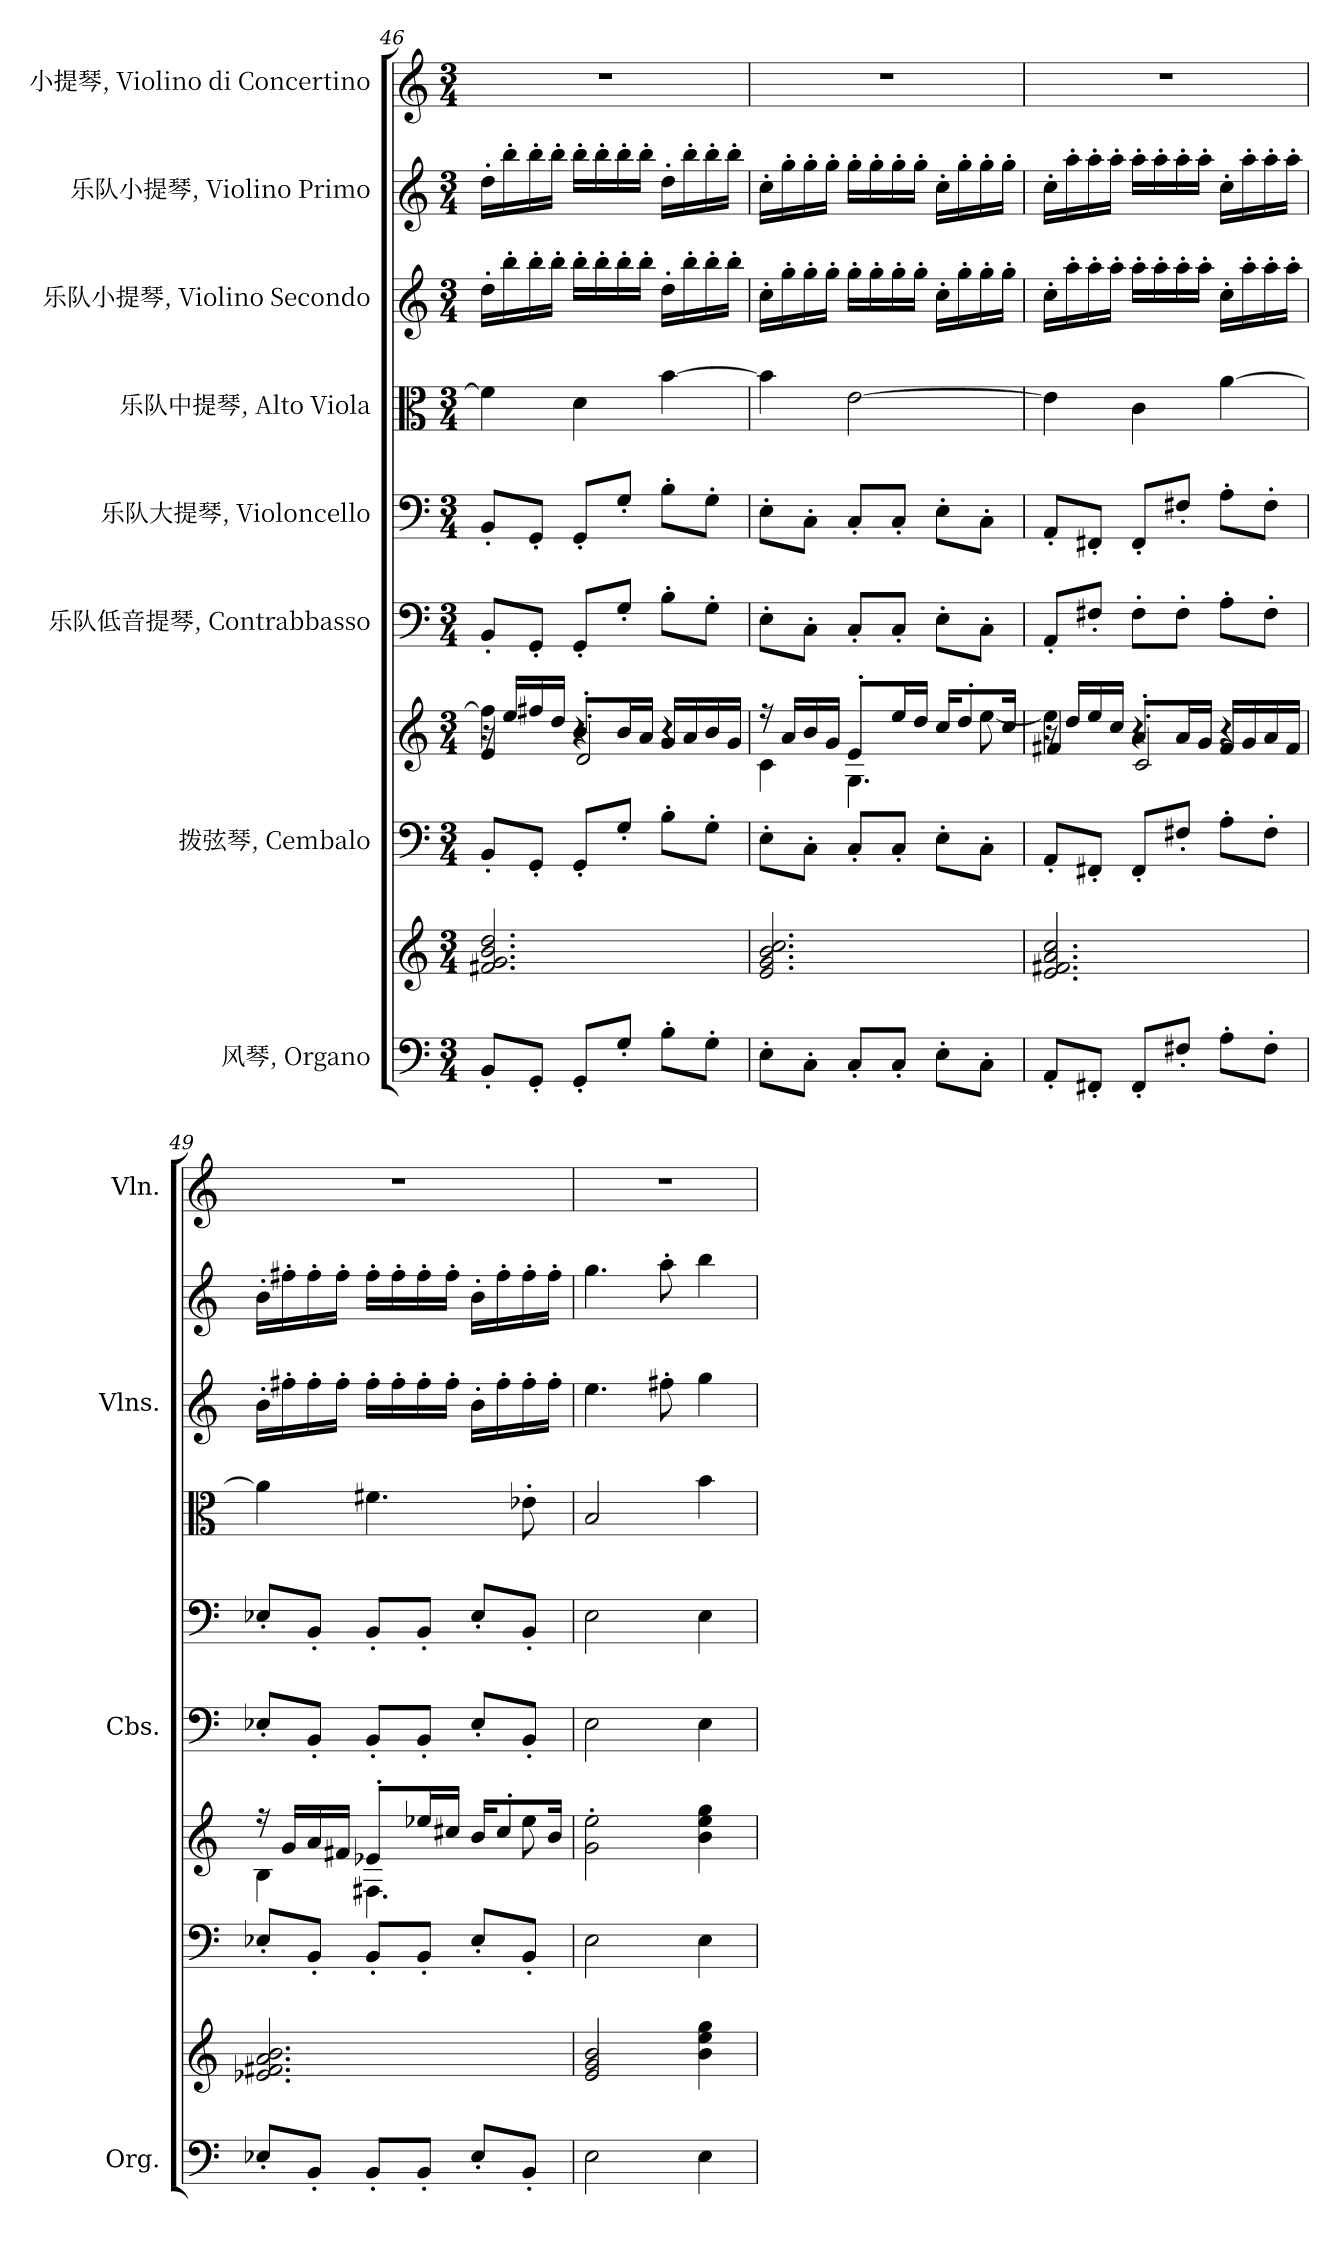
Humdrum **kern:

**kern	**kern	**kern	**kern	**kern	**kern	**kern	**kern	**kern	**kern
*part8	*part8	*part7	*part7	*part6	*part5	*part4	*part3	*part2	*part1
*staff10	*staff9	*staff8	*staff7	*staff6	*staff5	*staff4	*staff3	*staff2	*staff1
*I"风琴, Organo	*	*I"拨弦琴, Cembalo	*	*I"乐队低音提琴, Contrabbasso	*I"乐队大提琴, Violoncello	*I"乐队中提琴, Alto Viola	*I"乐队小提琴, Violino Secondo	*I"乐队小提琴, Violino Primo	*I"小提琴, Violino di Concertino
*I'Org.	*	*	*	*I'Cbs.	*	*	*I'Vlns.	*	*I'Vln.
*clefF4	*clefG2	*clefF4	*clefG2	*clefF4	*clefF4	*clefC3	*clefG2	*clefG2	*clefG2
*	*	*	*	*ITrd7c12	*	*	*	*	*
*k[]	*k[]	*k[]	*k[]	*k[]	*k[]	*k[]	*k[]	*k[]	*k[]
*M3/4	*M3/4	*M3/4	*M3/4	*M3/4	*M3/4	*M3/4	*M3/4	*M3/4	*M3/4
=46	=46	=46	=46	=46	=46	=46	=46	=46	=46
*	*	*	*^	*	*	*	*	*	*
*	*	*	*	*^	*	*	*	*	*	*
8BB'/L	2.f#X/ 2.g/ 2.b/ 2.dd/	8BB'/L	16r	4ff#\]	4e/	8BBB'/L	8BB'/L	4f#\]	16dd'\LL	16dd'\LL	2.r
.	.	.	16ee/LL	.	.	.	.	.	16bb'\	16bb'\	.
8GG'/J	.	8GG'/J	16ff#X/	.	.	8GGG'/J	8GG'/J	.	16bb'\	16bb'\	.
.	.	.	16dd/JJ	.	.	.	.	.	16bb'\JJ	16bb'\JJ	.
8GG'/L	.	8GG'/L	8b'/L	4r	2d'/	8GGG'/L	8GG'/L	4d\	16bb'\LL	16bb'\LL	.
.	.	.	.	.	.	.	.	.	16bb'\	16bb'\	.
8G'/J	.	8G'/J	16b/L	.	.	8GG'/J	8G'/J	.	16bb'\	16bb'\	.
.	.	.	16a/JJ	.	.	.	.	.	16bb'\JJ	16bb'\JJ	.
8B'\L	.	8B'\L	16g/LL	4r	.	8BB'\L	8B'\L	[4b\	16dd'\LL	16dd'\LL	.
.	.	.	16a/	.	.	.	.	.	16bb'\	16bb'\	.
8G'\J	.	8G'\J	16b/	.	.	8GG'\J	8G'\J	.	16bb'\	16bb'\	.
.	.	.	16g/JJ	.	.	.	.	.	16bb'\JJ	16bb'\JJ	.
*	*	*	*	*v	*v	*	*	*	*	*	*
!!LO:PB:g=z
=47	=47	=47	=47	=47	=47	=47	=47	=47	=47	=47
8E'\L	2.e/ 2.g/ 2.b/ 2.cc/	8E'\L	16r	4c\	8EE'\L	8E'\L	4b\]	16cc'\LL	16cc'\LL	2.r
.	.	.	16a/LL	.	.	.	.	16gg'\	16gg'\	.
8C'\J	.	8C'\J	16b/	.	8CC'\J	8C'\J	.	16gg'\	16gg'\	.
.	.	.	16g/JJ	.	.	.	.	16gg'\JJ	16gg'\JJ	.
8C'/L	.	8C'/L	8e'/L	4.G\	8CC'/L	8C'/L	[2e\	16gg'\LL	16gg'\LL	.
.	.	.	.	.	.	.	.	16gg'\	16gg'\	.
8C'/J	.	8C'/J	16ee/L	.	8CC'/J	8C'/J	.	16gg'\	16gg'\	.
.	.	.	16dd/JJ	.	.	.	.	16gg'\JJ	16gg'\JJ	.
8E'\L	.	8E'\L	16cc/KL	.	8EE'\L	8E'\L	.	16cc'\LL	16cc'\LL	.
.	.	.	8dd'/	.	.	.	.	16gg'\	16gg'\	.
8C'\J	.	8C'\J	.	[8ee\	8CC'\J	8C'\J	.	16gg'\	16gg'\	.
.	.	.	16cc/Jk	.	.	.	.	16gg'\JJ	16gg'\JJ	.
=48	=48	=48	=48	=48	=48	=48	=48	=48	=48	=48
*	*	*	*	*^	*	*	*	*	*	*
8AA'/L	2.e/ 2.f#X/ 2.a/ 2.cc/	8AA'/L	16r	4ee\]	4f#X/	8AAA'/L	8AA'/L	4e\]	16cc'\LL	16cc'\LL	2.r
.	.	.	16dd/LL	.	.	.	.	.	16aa'\	16aa'\	.
8FF#X'/J	.	8FF#X'/J	16ee/	.	.	8FF#X'/J	8FF#X'/J	.	16aa'\	16aa'\	.
.	.	.	16cc/JJ	.	.	.	.	.	16aa'\JJ	16aa'\JJ	.
8FF#'/L	.	8FF#'/L	8a'/L	4r	2c'/	8FF#'\L	8FF#'/L	4c\	16aa'\LL	16aa'\LL	.
.	.	.	.	.	.	.	.	.	16aa'\	16aa'\	.
8F#X'/J	.	8F#X'/J	16a/L	.	.	8FF#'\J	8F#X'/J	.	16aa'\	16aa'\	.
.	.	.	16g/JJ	.	.	.	.	.	16aa'\JJ	16aa'\JJ	.
8A'\L	.	8A'\L	16f#/LL	4r	.	8AA'\L	8A'\L	[4a\	16cc'\LL	16cc'\LL	.
.	.	.	16g/	.	.	.	.	.	16aa'\	16aa'\	.
8F#'\J	.	8F#'\J	16a/	.	.	8FF#'\J	8F#'\J	.	16aa'\	16aa'\	.
.	.	.	16f#/JJ	.	.	.	.	.	16aa'\JJ	16aa'\JJ	.
*	*	*	*	*v	*v	*	*	*	*	*	*
!!LO:PB:g=z
=49	=49	=49	=49	=49	=49	=49	=49	=49	=49	=49
8E-X'/L	2.e-X/ 2.f#X/ 2.a/ 2.b/	8E-X'/L	16r	4B\	8EE-X'/L	8E-X'/L	4a\]	16b'\LL	16b'\LL	2.r
.	.	.	16g/LL	.	.	.	.	16ff#X'\	16ff#X'\	.
8BB'/J	.	8BB'/J	16a/	.	8BBB'/J	8BB'/J	.	16ff#'\	16ff#'\	.
.	.	.	16f#X/JJ	.	.	.	.	16ff#'\JJ	16ff#'\JJ	.
8BB'/L	.	8BB'/L	8e-X'/L	4.F#X\	8BBB'/L	8BB'/L	4.f#X\	16ff#'\LL	16ff#'\LL	.
.	.	.	.	.	.	.	.	16ff#'\	16ff#'\	.
8BB'/J	.	8BB'/J	16ee-X/L	.	8BBB'/J	8BB'/J	.	16ff#'\	16ff#'\	.
.	.	.	16cc#X/JJ	.	.	.	.	16ff#'\JJ	16ff#'\JJ	.
8E-'/L	.	8E-'/L	16b/KL	.	8EE-'/L	8E-'/L	.	16b'\LL	16b'\LL	.
.	.	.	8cc#'/	.	.	.	.	16ff#'\	16ff#'\	.
8BB'/J	.	8BB'/J	.	8ee-\	8BBB'/J	8BB'/J	8e-X'\	16ff#'\	16ff#'\	.
.	.	.	16b/Jk	.	.	.	.	16ff#'\JJ	16ff#'\JJ	.
*	*	*	*v	*v	*	*	*	*	*	*
=50	=50	=50	=50	=50	=50	=50	=50	=50	=50
2E\	2e/ 2g/ 2b/	2E\	2g\' 2ee\'	2EE\	2E\	2B/	4.ee\	4.gg\	2.r
.	.	.	.	.	.	.	8ff#X'\	8aa'\	.
4E\	4b\ 4ee\ 4gg\	4E\	4b\ 4ee\ 4gg\	4EE\	4E\	4b\	4gg\	4bb\	.
=	=	=	=	=	=	=	=	=	=
*-	*-	*-	*-	*-	*-	*-	*-	*-	*-
